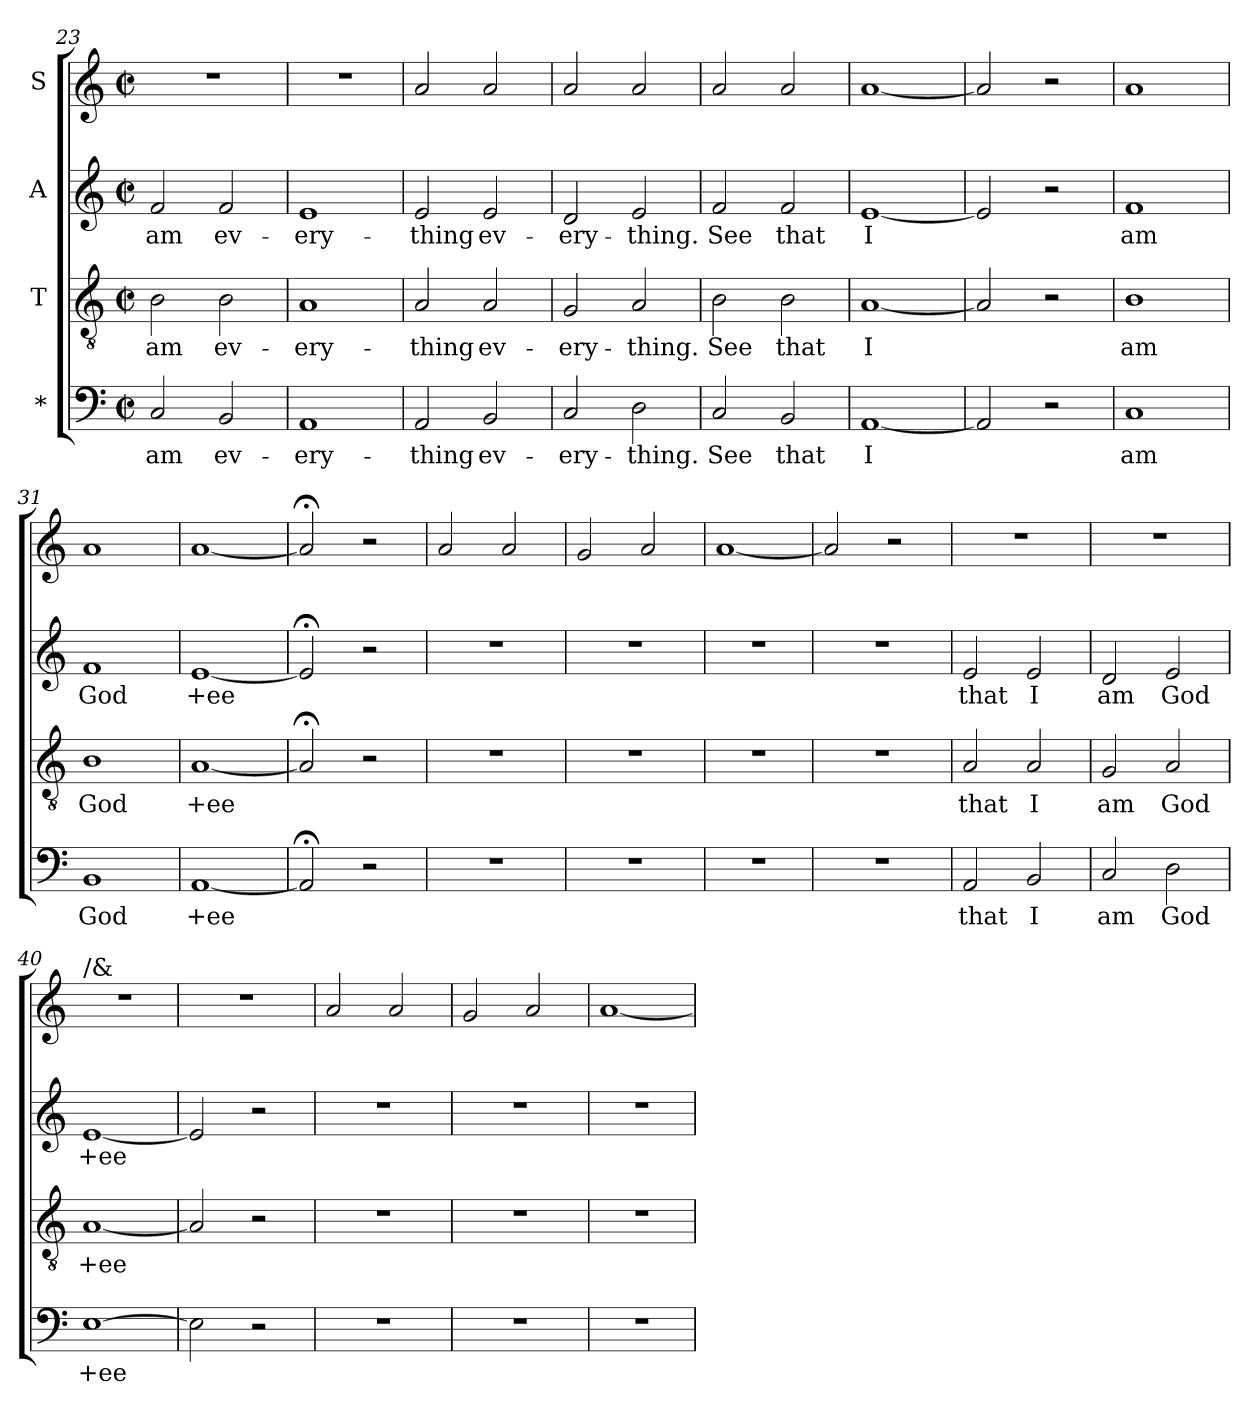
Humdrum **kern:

**kern	**text	**kern	**text	**kern	**text	**kern
*part4	*part4	*part3	*part3	*part2	*part2	*part1
*staff4	*staff4	*staff3	*staff3	*staff2	*staff2	*staff1
*I"*	*	*I"T	*	*I"A	*	*I"S
*clefF4	*	*clefGv2	*	*clefG2	*	*clefG2
*k[]	*	*k[]	*	*k[]	*	*k[]
*C:	*	*C:	*	*C:	*	*C:
*M2/2	*	*M2/2	*	*M2/2	*	*M2/2
*met(c|)	*	*met(c|)	*	*met(c|)	*	*met(c|)
=23	=23	=23	=23	=23	=23	=23
!	!LO:LY:b	!	!LO:LY:b	!	!LO:LY:b	!
2C/	am	2B\	am	2f/	am	1r
!	!LO:LY:b	!	!LO:LY:b	!	!LO:LY:b	!
2BB/	ev-	2B\	ev-	2f/	ev-	.
=24	=24	=24	=24	=24	=24	=24
!	!LO:LY:b	!	!LO:LY:b	!	!LO:LY:b	!
1AA	-ery-	1A	-ery-	1e	-ery-	1r
=25	=25	=25	=25	=25	=25	=25
!	!LO:LY:b	!	!LO:LY:b	!	!LO:LY:b	!
2AA/	-thing	2A/	-thing	2e/	-thing	2a/
!	!LO:LY:b	!	!LO:LY:b	!	!LO:LY:b	!
2BB/	ev-	2A/	ev-	2e/	ev-	2a/
!!LO:PB:g=z
=26	=26	=26	=26	=26	=26	=26
!	!LO:LY:b	!	!LO:LY:b	!	!LO:LY:b	!
2C/	-ery-	2G/	-ery-	2d/	-ery-	2a/
!	!LO:LY:b	!	!LO:LY:b	!	!LO:LY:b	!
2D\	-thing.	2A/	-thing.	2e/	-thing.	2a/
=27	=27	=27	=27	=27	=27	=27
!	!LO:LY:b	!	!LO:LY:b	!	!LO:LY:b	!
2C/	See	2B\	See	2f/	See	2a/
!	!LO:LY:b	!	!LO:LY:b	!	!LO:LY:b	!
2BB/	that	2B\	that	2f/	that	2a/
=28	=28	=28	=28	=28	=28	=28
!	!LO:LY:b	!	!LO:LY:b	!	!LO:LY:b	!
[<1AA	I	[<1A	I	[<1e	I	[<1a
=29	=29	=29	=29	=29	=29	=29
2AA/]	.	2A/]	.	2e/]	.	2a/]
2r	.	2r	.	2r	.	2r
=30	=30	=30	=30	=30	=30	=30
!	!LO:LY:b	!	!LO:LY:b	!	!LO:LY:b	!
1C	am	1B	am	1f	am	1a
=31	=31	=31	=31	=31	=31	=31
!	!LO:LY:b	!	!LO:LY:b	!	!LO:LY:b	!
1BB	God	1B	God	1f	God	1a
=32	=32	=32	=32	=32	=32	=32
!	!LO:LY:b	!	!LO:LY:b	!	!LO:LY:b	!
[<1AA	+ee	[<1A	+ee	[<1e	+ee	[<1a
=33	=33	=33	=33	=33	=33	=33
2AA;/]	.	2A;/]	.	2e;/]	.	2a;/]
2r	.	2r	.	2r	.	2r
=34	=34	=34	=34	=34	=34	=34
1r	.	1r	.	1r	.	2a/
.	.	.	.	.	.	2a/
=35	=35	=35	=35	=35	=35	=35
1r	.	1r	.	1r	.	2g/
.	.	.	.	.	.	2a/
=36	=36	=36	=36	=36	=36	=36
1r	.	1r	.	1r	.	[<1a
=37	=37	=37	=37	=37	=37	=37
1r	.	1r	.	1r	.	2a/]
.	.	.	.	.	.	2r
=38	=38	=38	=38	=38	=38	=38
!	!LO:LY:b	!	!LO:LY:b	!	!LO:LY:b	!
2AA/	that	2A/	that	2e/	that	1r
!	!LO:LY:b	!	!LO:LY:b	!	!LO:LY:b	!
2BB/	I	2A/	I	2e/	I	.
=39	=39	=39	=39	=39	=39	=39
!	!LO:LY:b	!	!LO:LY:b	!	!LO:LY:b	!
2C/	am	2G/	am	2d/	am	1r
!	!LO:LY:b	!	!LO:LY:b	!	!LO:LY:b	!
2D\	God	2A/	God	2e/	God	.
!!LO:LB:g=z
=40	=40	=40	=40	=40	=40	=40
!	!	!	!	!	!	!LO:TX:a:t=/&
!	!LO:LY:b	!	!LO:LY:b	!	!LO:LY:b	!
[>1E	+ee	[<1A	+ee	[<1e	+ee	1r
=41	=41	=41	=41	=41	=41	=41
2E\]	.	2A/]	.	2e/]	.	1r
2r	.	2r	.	2r	.	.
=42	=42	=42	=42	=42	=42	=42
1r	.	1r	.	1r	.	2a/
.	.	.	.	.	.	2a/
=43	=43	=43	=43	=43	=43	=43
1r	.	1r	.	1r	.	2g/
.	.	.	.	.	.	2a/
=44	=44	=44	=44	=44	=44	=44
1r	.	1r	.	1r	.	[<1a
=	=	=	=	=	=	=
*-	*-	*-	*-	*-	*-	*-
